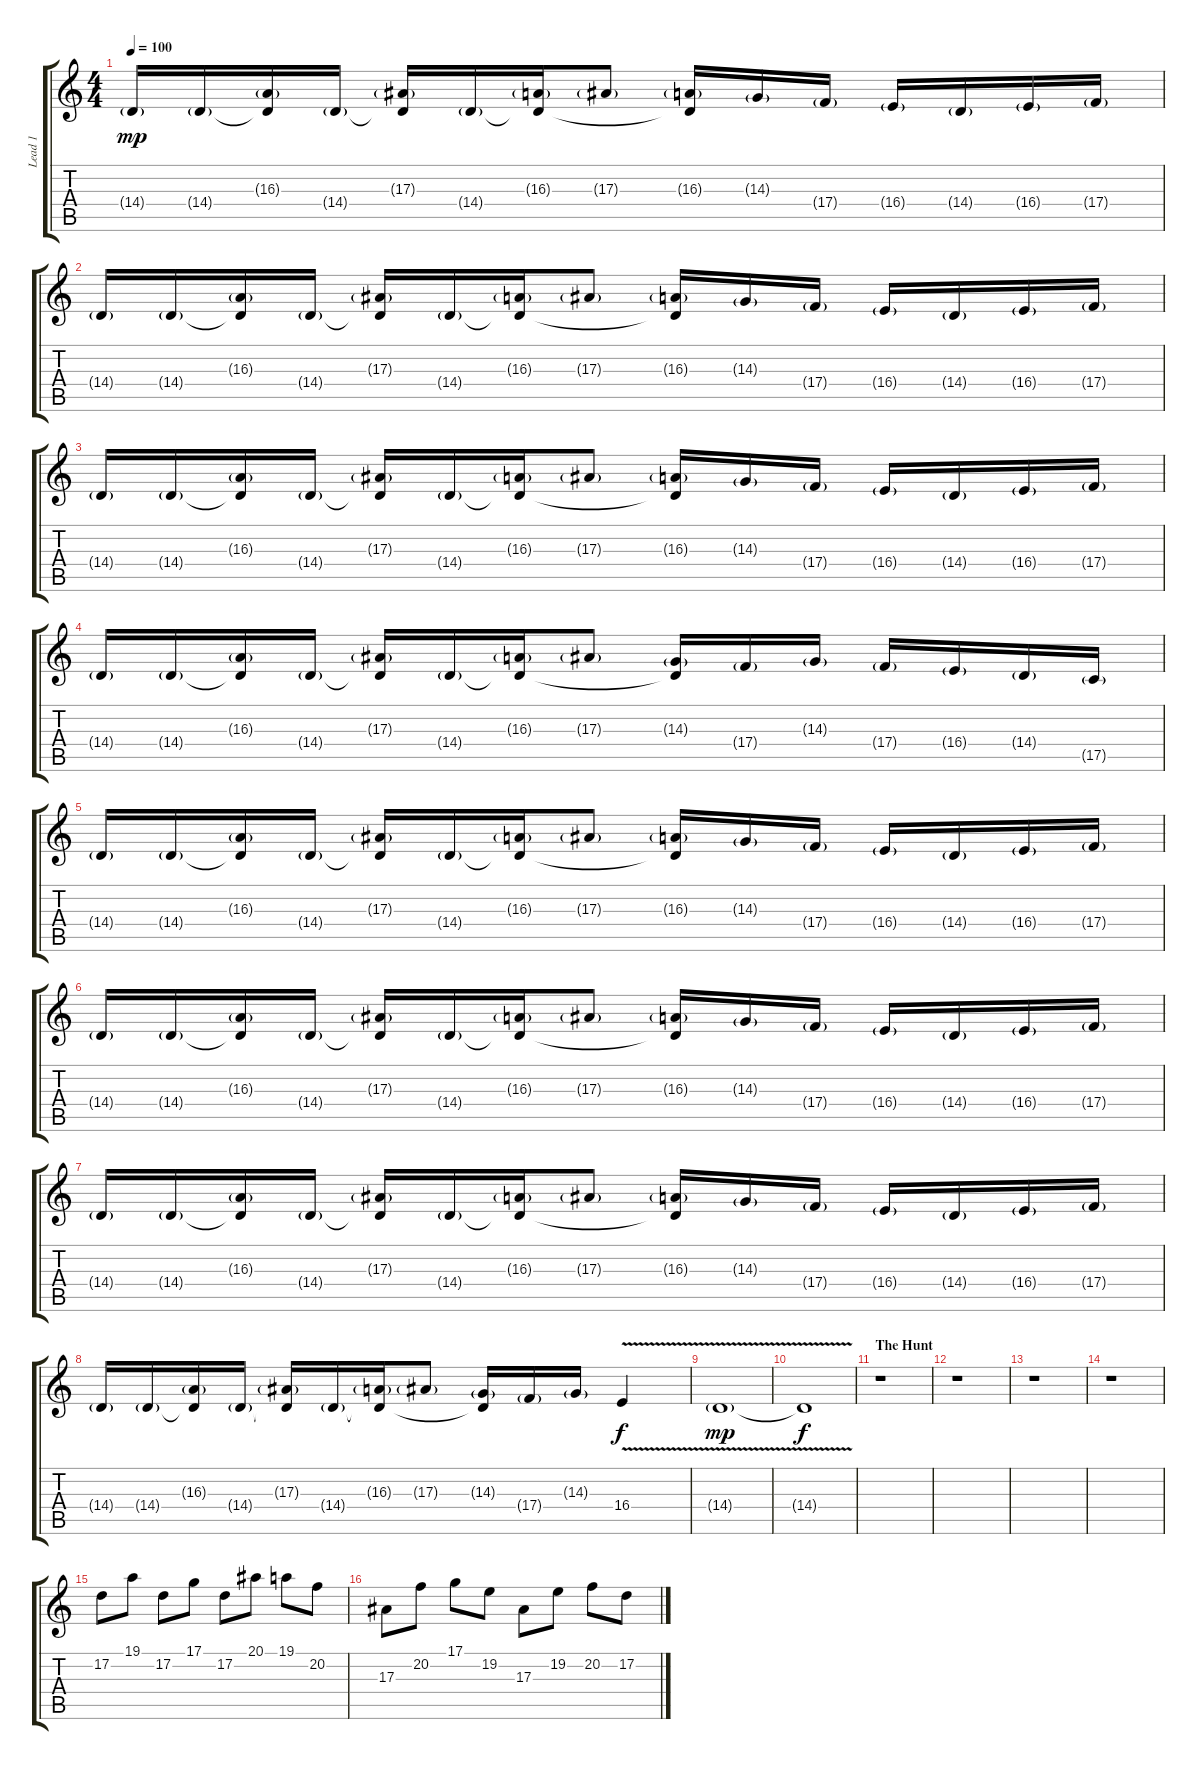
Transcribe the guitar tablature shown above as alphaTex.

\track ("Lead 1" "Lead 1") {instrument fx7echoes}
\staff {score tabs}
\tuning (D4 A3 F3 C3 G2 D2) {hide}
\ts (4 4)
\tempo 100
\clef g2
\ks c
14.4{g}.16{dy mp} 14.4{g}.16 (16.3{g} 14.4{t}).16 14.4{g}.16 (17.3{g} 14.4{t}).16 14.4{g}.16 (16.3{g} 14.4{t}).16 17.3{g}.8 (16.3{g} 14.4{t}).16 14.3{g}.16 17.4{g}.16 16.4{g}.16 14.4{g}.16 16.4{g}.16 17.4{g}.16 |
14.4{g}.16 14.4{g}.16 (16.3{g} 14.4{t}).16 14.4{g}.16 (17.3{g} 14.4{t}).16 14.4{g}.16 (16.3{g} 14.4{t}).16 17.3{g}.8 (16.3{g} 14.4{t}).16 14.3{g}.16 17.4{g}.16 16.4{g}.16 14.4{g}.16 16.4{g}.16 17.4{g}.16 |
14.4{g}.16 14.4{g}.16 (16.3{g} 14.4{t}).16 14.4{g}.16 (17.3{g} 14.4{t}).16 14.4{g}.16 (16.3{g} 14.4{t}).16 17.3{g}.8 (16.3{g} 14.4{t}).16 14.3{g}.16 17.4{g}.16 16.4{g}.16 14.4{g}.16 16.4{g}.16 17.4{g}.16 |
14.4{g}.16 14.4{g}.16 (16.3{g} 14.4{t}).16 14.4{g}.16 (17.3{g} 14.4{t}).16 14.4{g}.16 (16.3{g} 14.4{t}).16 17.3{g}.8 (14.3{g} 14.4{t}).16 17.4{g}.16 14.3{g}.16 17.4{g}.16 16.4{g}.16 14.4{g}.16 17.5{g}.16 |
14.4{g}.16 14.4{g}.16 (16.3{g} 14.4{t}).16 14.4{g}.16 (17.3{g} 14.4{t}).16 14.4{g}.16 (16.3{g} 14.4{t}).16 17.3{g}.8 (16.3{g} 14.4{t}).16 14.3{g}.16 17.4{g}.16 16.4{g}.16 14.4{g}.16 16.4{g}.16 17.4{g}.16 |
14.4{g}.16 14.4{g}.16 (16.3{g} 14.4{t}).16 14.4{g}.16 (17.3{g} 14.4{t}).16 14.4{g}.16 (16.3{g} 14.4{t}).16 17.3{g}.8 (16.3{g} 14.4{t}).16 14.3{g}.16 17.4{g}.16 16.4{g}.16 14.4{g}.16 16.4{g}.16 17.4{g}.16 |
14.4{g}.16 14.4{g}.16 (16.3{g} 14.4{t}).16 14.4{g}.16 (17.3{g} 14.4{t}).16 14.4{g}.16 (16.3{g} 14.4{t}).16 17.3{g}.8 (16.3{g} 14.4{t}).16 14.3{g}.16 17.4{g}.16 16.4{g}.16 14.4{g}.16 16.4{g}.16 17.4{g}.16 |
14.4{g}.16 14.4{g}.16 (16.3{g} 14.4{t}).16 14.4{g}.16 (17.3{g} 14.4{t}).16 14.4{g}.16 (16.3{g} 14.4{t}).16 17.3{g}.8 (14.3{g} 14.4{t}).16 17.4{g}.16 14.3{g}.16 16.4{v}.4{dy f} |
14.4{v g}.1{dy mp} |
14.4{t}.1{dy f} |
\section ("" "The Hunt")
r.1 |
r.1 |
r.1 |
r.1 |
17.2.8{instrument pizzicatostrings} 19.1.8 17.2.8 17.1.8 17.2.8 20.1.8 19.1.8 20.2.8 |
17.3.8 20.2.8 17.1.8 19.2.8 17.3.8 19.2.8 20.2.8 17.2.8
